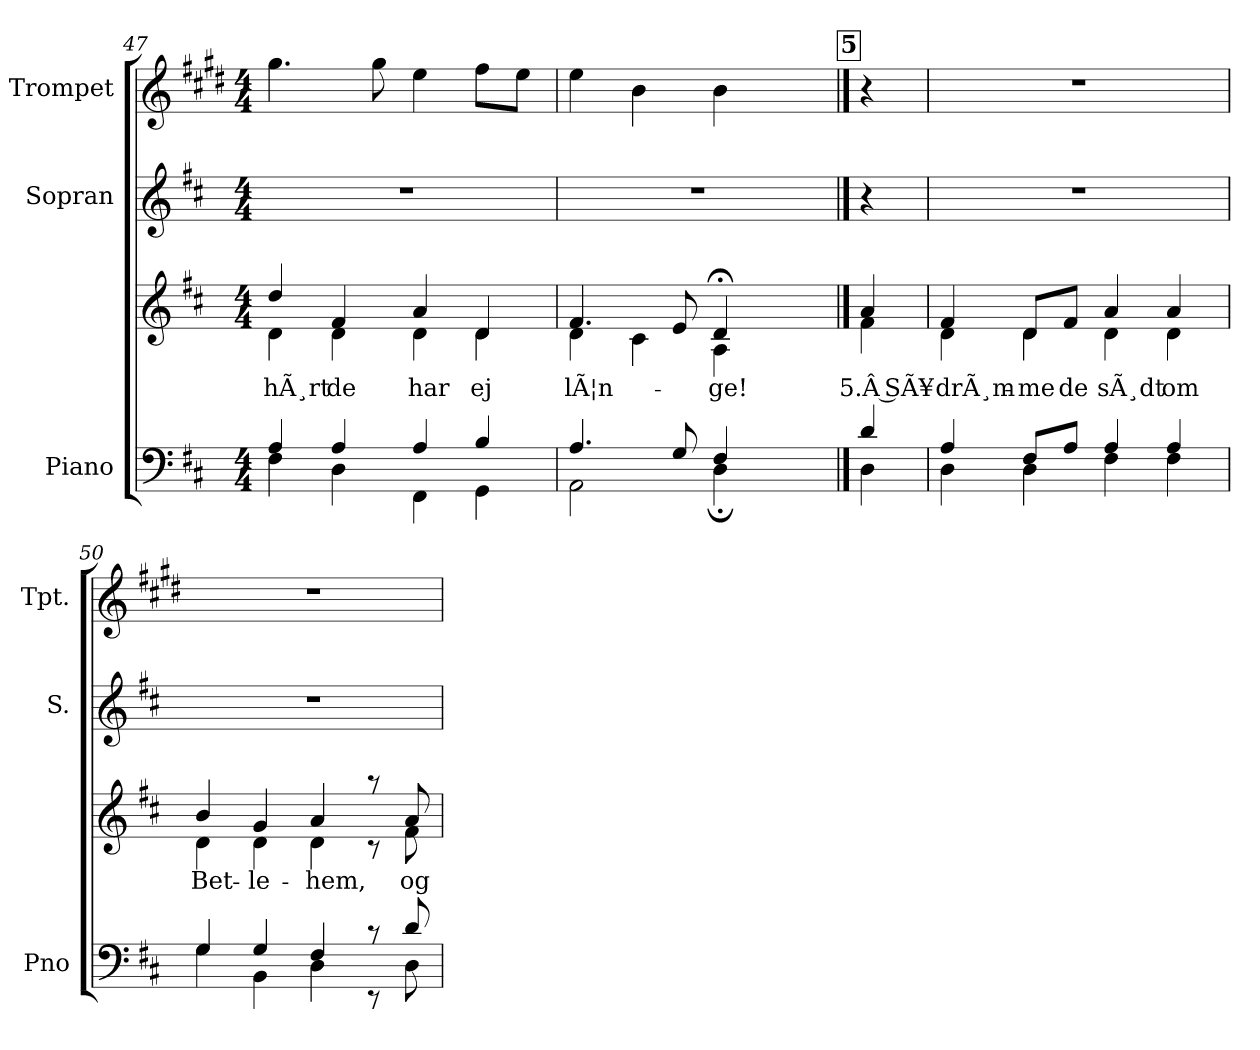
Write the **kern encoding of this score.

**kern	**kern	**text	**kern	**kern
*part3	*part3	*part3	*part2	*part1
*staff4	*staff3	*staff3	*staff2	*staff1
*I"Piano	*	*	*I"Sopran	*I"Trompet
*I'Pno	*	*	*I'S.	*I'Tpt.
*clefF4	*clefG2	*	*clefG2	*clefG2
*	*	*	*	*ITrd1c2
*k[f#c#]	*k[f#c#]	*	*k[f#c#]	*k[f#c#]
*M4/4	*M4/4	*	*M4/4	*M4/4
=47	=47	=47	=47	=47
*^	*	*	*	*
!	!	!	!LO:LY:b	!	!
*	*	*^	*	*	*
4A/	4F#\	4dd/	4d\	hÃ¸rt	1r	4.ff#\
!	!	!	!	!LO:LY:b	!	!
4A/	4D\	4f#/	4d\	de	.	.
.	.	.	.	.	.	8ff#\
!	!	!	!	!LO:LY:b	!	!
4A/	4FF#\	4a/	4d\	har	.	4dd\
!	!	!	!	!LO:LY:b	!	!
4B/	4GG\	4d/	4d\	ej	.	8ee\L
.	.	.	.	.	.	8dd\J
=48	=48	=48	=48	=48	=48	=48
!	!	!	!	!LO:LY:b	!	!
4.A/	2AA\	4.f#/	4d\	lÃ¦n-	1r	4dd\
.	.	.	4c#\	.	.	4a\
8G/	.	8e/	.	.	.	.
!	!	!	!	!LO:LY:b	!	!
4F#/	4D;\	4d;</	4A\	-ge!	.	4a\
4ryy	4ryy	4ryy	4ryy	.	.	4ryy
!!LO:LB:g=z
!!LO:REH:place=s1:a:B:fs=14:t=5
==48X4	==48X4	==48X4	==48X4	==48X4	==48X4	==48X4
!	!	!	!	!LO:LY:b	!	!
4d/	4D\	4a/	4f#\	5.Â SÃ¥	4r	4r
=49	=49	=49	=49	=49	=49	=49
!	!	!	!	!LO:LY:b	!	!
4A/	4D\	4f#/	4d\	drÃ¸m-	1r	1r
!	!	!	!	!LO:LY:b	!	!
8F#/L	4D\	8d/L	4d\	-me	.	.
!	!	!	!	!LO:LY:b	!	!
8A/J	.	8f#/J	.	de	.	.
!	!	!	!	!LO:LY:b	!	!
4A/	4F#\	4a/	4d\	sÃ¸dt	.	.
!	!	!	!	!LO:LY:b	!	!
4A/	4F#\	4a/	4d\	om	.	.
=50	=50	=50	=50	=50	=50	=50
!	!	!	!	!LO:LY:b	!	!
4G/	4G\	4b/	4d\	Bet-	1r	1r
!	!	!	!	!LO:LY:b	!	!
4G/	4BB\	4g/	4d\	-le-	.	.
!	!	!	!	!LO:LY:b	!	!
4F#/	4D\	4a/	4d\	-hem,	.	.
8rc	8rEE	8raa	8rc	.	.	.
!	!	!	!	!LO:LY:b	!	!
8d/	8D\	8a/	8f#\	og	.	.
*v	*v	*	*	*	*	*
*	*v	*v	*	*	*
=	=	=	=	=
*-	*-	*-	*-	*-
